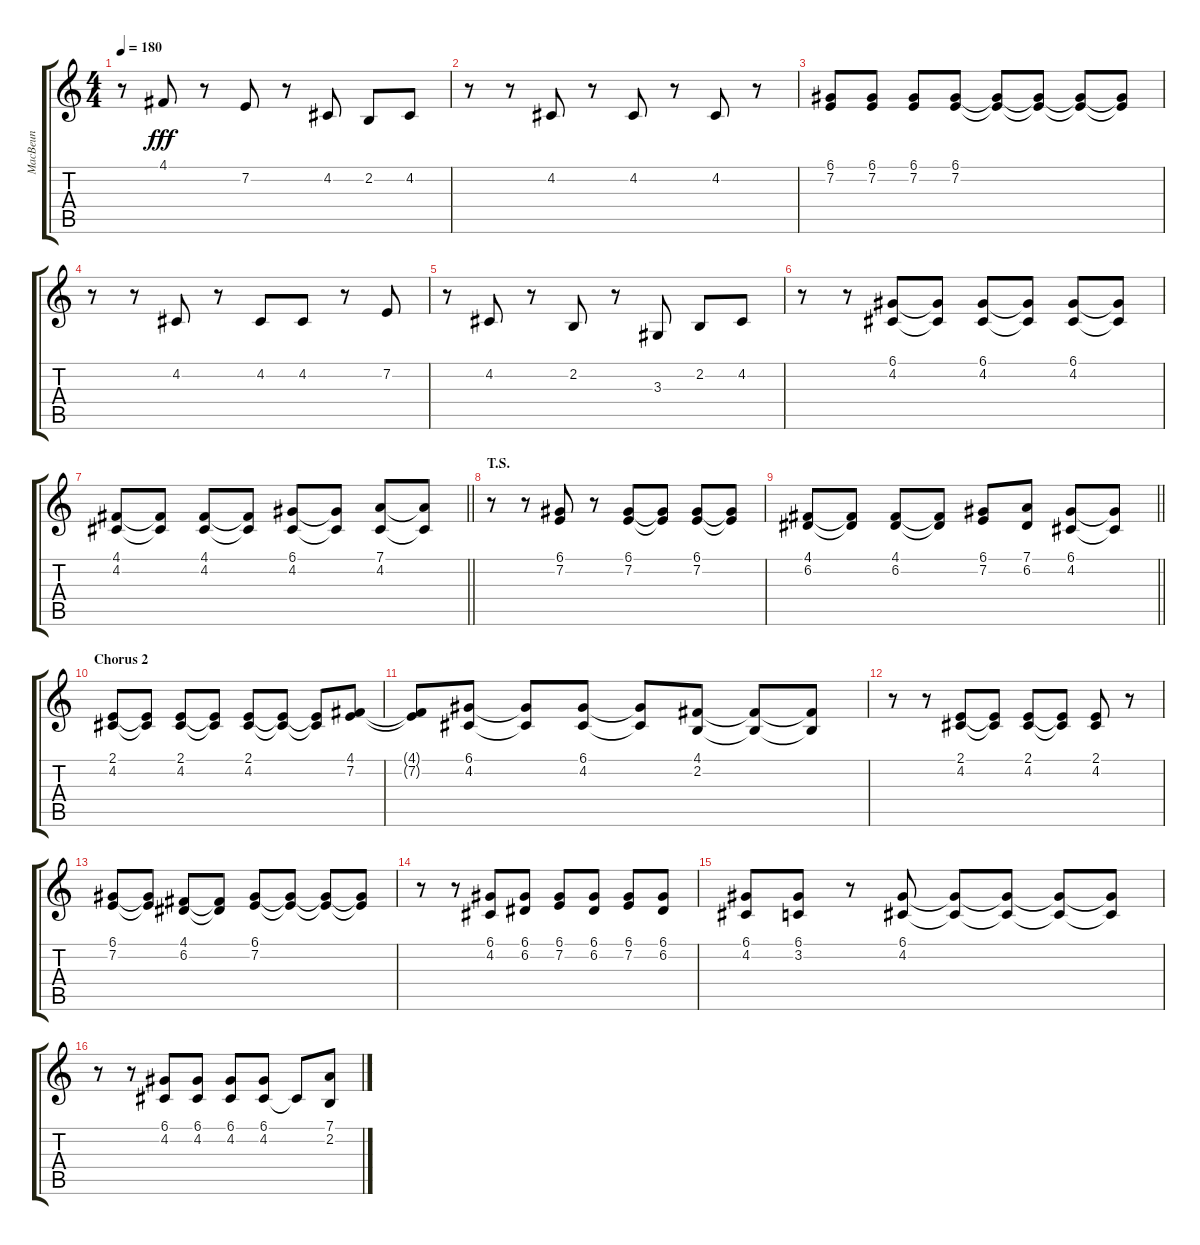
\track ("MacBeun" "MacBeun") {instrument lead1square}
\staff {score tabs}
\tuning (D4 A3 F3 C3 G2 C2) {hide}
\ts (4 4)
\tempo 180
\clef g2
\ks c
r.8{dy fff} 4.1.8 r.8 7.2.8 r.8 4.2.8 2.2.8 4.2.8 |
r.8 r.8 4.2.8 r.8 4.2.8 r.8 4.2.8 r.8 |
(6.1 7.2).8 (6.1 7.2).8 (6.1 7.2).8 (6.1 7.2).8 (6.1{t} 7.2{t}).8 (6.1{t} 7.2{t}).8 (6.1{t} 7.2{t}).8 (6.1{t} 7.2{t}).8 |
r.8 r.8 4.2.8 r.8 4.2.8 4.2.8 r.8 7.2.8 |
r.8 4.2.8 r.8 2.2.8 r.8 3.3.8 2.2.8 4.2.8 |
r.8 r.8 (6.1 4.2).8 (6.1{t} 4.2{t}).8 (6.1 4.2).8 (6.1{t} 4.2{t}).8 (6.1 4.2).8 (6.1{t} 4.2{t}).8 |
\barLineRight lightlight
(4.1 4.2).8 (4.1{t} 4.2{t}).8 (4.1 4.2).8 (4.1{t} 4.2{t}).8 (6.1 4.2).8 (6.1{t} 4.2{t}).8 (7.1 4.2).8 (7.1{t} 4.2{t}).8 |
\section ("" "T.S.")
r.8 r.8 (6.1 7.2).8 r.8 (6.1 7.2).8 (6.1{t} 7.2{t}).8 (6.1 7.2).8 (6.1{t} 7.2{t}).8 |
\barLineRight lightlight
(4.1 6.2).8 (4.1{t} 6.2{t}).8 (4.1 6.2).8 (4.1{t} 6.2{t}).8 (6.1 7.2).8 (7.1 6.2).8 (6.1 4.2).8 (6.1{t} 4.2{t}).8 |
\section ("" "Chorus 2")
(2.1 4.2).8 (2.1{t} 4.2{t}).8 (2.1 4.2).8 (2.1{t} 4.2{t}).8 (2.1 4.2).8 (2.1{t} 4.2{t}).8 (2.1{t} 4.2{t}).8 (4.1 7.2).8 |
(4.1{t} 7.2{t}).8 (6.1 4.2).8 (6.1{t} 4.2{t}).8 (6.1 4.2).8 (6.1{t} 4.2{t}).8 (4.1 2.2).8 (4.1{t} 2.2{t}).8 (4.1{t} 2.2{t}).8 |
r.8 r.8 (2.1 4.2).8 (2.1{t} 4.2{t}).8 (2.1 4.2).8 (2.1{t} 4.2{t}).8 (2.1 4.2).8 r.8 |
(6.1 7.2).8 (6.1{t} 7.2{t}).8 (4.1 6.2).8 (4.1{t} 6.2{t}).8 (6.1 7.2).8 (6.1{t} 7.2{t}).8 (6.1{t} 7.2{t}).8 (6.1{t} 7.2{t}).8 |
r.8 r.8 (6.1 4.2).8 (6.1 6.2).8 (6.1 7.2).8 (6.1 6.2).8 (6.1 7.2).8 (6.1 6.2).8 |
(6.1 4.2).8 (6.1 3.2).8 r.8 (6.1 4.2).8 (6.1{t} 4.2{t}).8 (6.1{t} 4.2{t}).8 (6.1{t} 4.2{t}).8 (6.1{t} 4.2{t}).8 |
r.8 r.8 (6.1 4.2).8 (6.1 4.2).8 (6.1 4.2).8 (6.1 4.2).8 4.2{t}.8 (7.1 2.2).8
